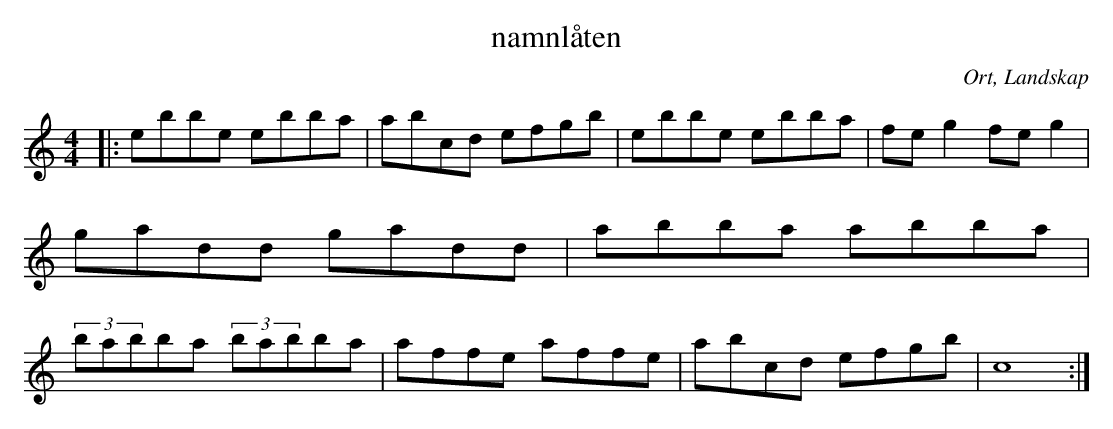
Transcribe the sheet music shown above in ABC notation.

X:1
T:namnlåten
O:Ort, Landskap
M:4/4
L:1/8
K:C
|: ebbe ebba| abcd efgb| ebbe ebba| feg2 feg2| gadd gadd | abba abba | (3babba (3babba | affe affe | abcd efgb| c8:|
